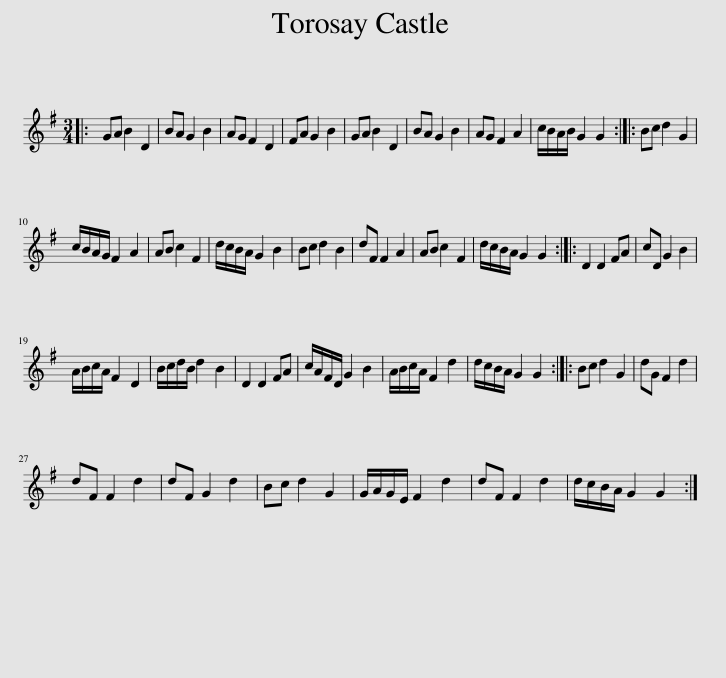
X:1
L:1/8
M:3/4
I:linebreak $
K:G
V:1 treble
V:1
|: GA B2 D2 | BA G2 B2 | AG F2 D2 | FA G2 B2 | GA B2 D2 | %5
 BA G2 B2 | AG F2 A2 | c/B/A/B/ G2 G2 :: Bc d2 G2 |$ c/B/A/G/ F2 A2 | %10
 AB c2 F2 | d/c/B/A/ G2 B2 | Bc d2 B2 | dF F2 A2 | AB c2 F2 | %15
 d/c/B/A/ G2 G2 :: D2 D2 FA | cD G2 B2 |$ A/B/c/A/ F2 D2 | B/c/d/B/ d2 B2 | %20
 D2 D2 FA | c/A/F/D/ G2 B2 | A/B/c/A/ F2 d2 | d/c/B/A/ G2 G2 :: Bc d2 G2 | %25
 dG F2 d2 |$ dF F2 d2 | dF G2 d2 | Bc d2 G2 | G/A/G/E/ F2 d2 | %30
 dF F2 d2 | d/c/B/A/ G2 G2 :| %32
